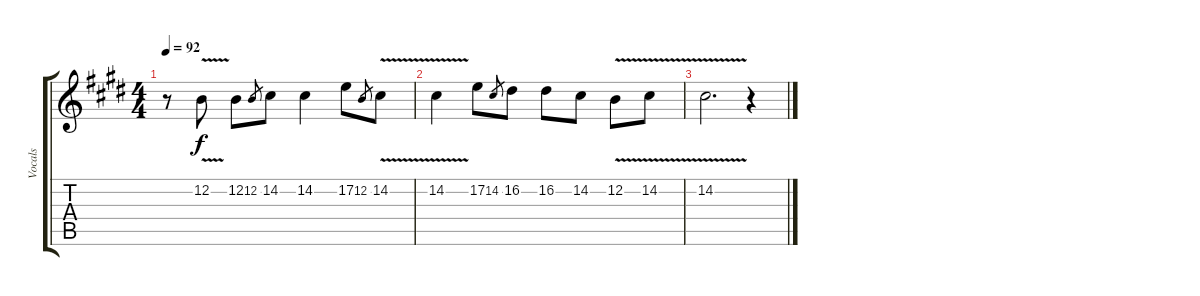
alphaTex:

\track ("Vocals" "Vocals") {instrument altosax}
\staff {score tabs}
\tuning (E4 B3 G3 D3 A2 E2) {hide}
\ts (4 4)
\tempo 92
\clef g2
\ks e
r.8{dy f} 12.2{v}.8 12.2.8 12.2.8{gr} 14.2.8 14.2.4 17.2.8 12.2.8{gr} 14.2{v}.8 |
14.2{v}.4 17.2.8 14.2.8{gr} 16.2.8 16.2.8 14.2.8 12.2{v}.8 14.2{v}.8 |
14.2{v}.2{d} r.4
